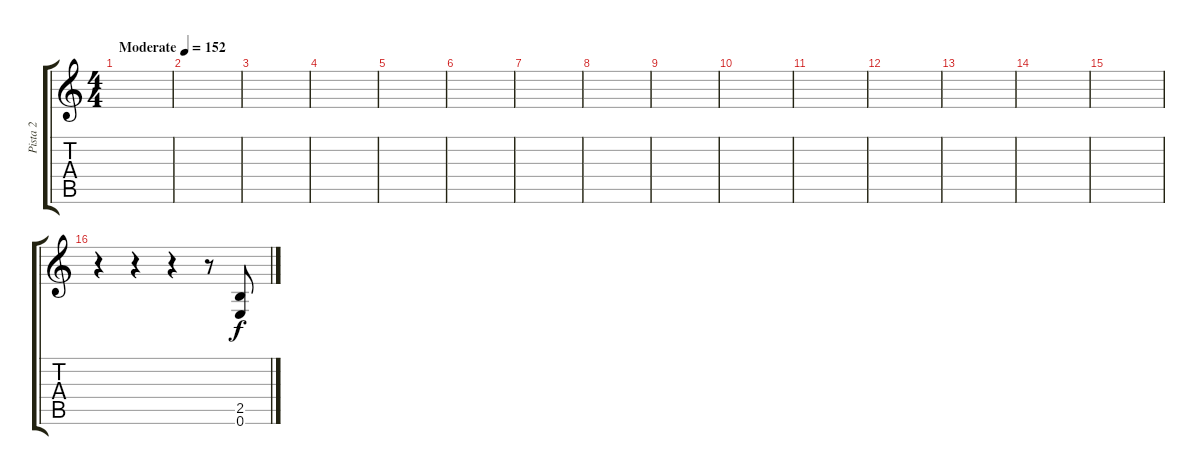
\track ("Pista 2" "Pista 2") {instrument distortionguitar}
\staff {score tabs}
\tuning (E4 B3 G3 D3 A2 E2) {hide}
\ts (4 4)
\tempo (152 "Moderate")
\clef g2
\ks c
|
|
|
|
|
|
|
|
|
|
|
|
|
|
|
r.4 r.4 r.4 r.8 (2.5 0.6).8
